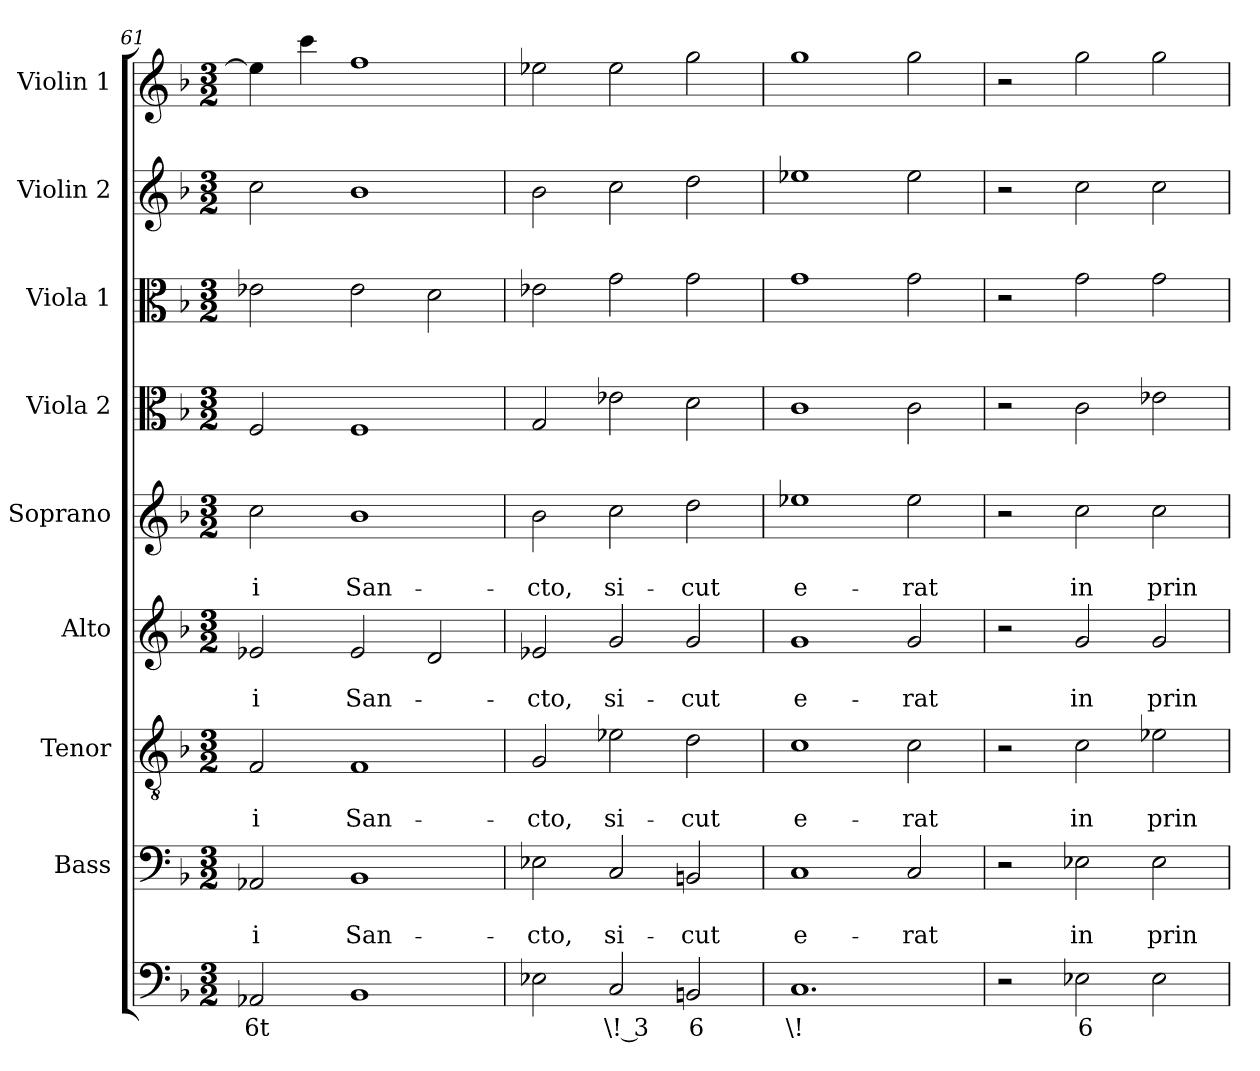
**kern	**text	**kern	**text	**text	**kern	**text	**text	**kern	**text	**text	**kern	**text	**text	**kern	**kern	**kern	**kern
*part9	*part9	*part8	*part8	*part8	*part7	*part7	*part7	*part6	*part6	*part6	*part5	*part5	*part5	*part4	*part3	*part2	*part1
*staff9	*staff9	*staff8	*staff8	*staff8	*staff7	*staff7	*staff7	*staff6	*staff6	*staff6	*staff5	*staff5	*staff5	*staff4	*staff3	*staff2	*staff1
*	*	*I"Bass	*	*	*I"Tenor	*	*	*I"Alto	*	*	*I"Soprano	*	*	*I"Viola 2	*I"Viola 1	*I"Violin 2	*I"Violin 1
*	*	*I'B	*	*	*I'T	*	*	*I'A	*	*	*I'S	*	*	*I'Vla. 2	*I'Vla. 1	*I'Vln. 2	*I'Vln. 1
*clefF4	*	*clefF4	*	*	*clefGv2	*	*	*clefG2	*	*	*clefG2	*	*	*clefC3	*clefC3	*clefG2	*clefG2
*k[b-]	*	*k[b-]	*	*	*k[b-]	*	*	*k[b-]	*	*	*k[b-]	*	*	*k[b-]	*k[b-]	*k[b-]	*k[b-]
*F:	*	*F:	*	*	*F:	*	*	*F:	*	*	*F:	*	*	*F:	*F:	*F:	*F:
*M3/2	*	*M3/2	*	*	*M3/2	*	*	*M3/2	*	*	*M3/2	*	*	*M3/2	*M3/2	*M3/2	*M3/2
=61	=61	=61	=61	=61	=61	=61	=61	=61	=61	=61	=61	=61	=61	=61	=61	=61	=61
!	!LO:LY:b	!	!	!LO:LY:b	!	!	!LO:LY:b	!	!	!LO:LY:b	!	!	!LO:LY:b	!	!	!	!
*^	*	*	*	*	*	*	*	*	*	*	*	*	*	*	*	*	*
2AA-X/	2ryy	6t	2AA-X/	.	-i	2F/	.	-i	2e-X/	.	-i	2cc\	.	-i	2F/	2e-X\	2cc\	4ee-\]
.	.	.	.	.	.	.	.	.	.	.	.	.	.	.	.	.	.	4ccc\
!	!	!	!	!	!LO:LY:b	!	!	!LO:LY:b	!	!	!LO:LY:b	!	!	!LO:LY:b	!	!	!	!
1BB-	2ryy	.	1BB-	.	San-	1F	.	San-	2e-/	.	San-	1b-	.	San-	1F	2e-\	1b-	1ff
.	2ryy	.	.	.	.	.	.	.	2d/	.	.	.	.	.	.	2d\	.	.
=62	=62	=62	=62	=62	=62	=62	=62	=62	=62	=62	=62	=62	=62	=62	=62	=62	=62	=62
!	!	!	!	!	!LO:LY:b	!	!	!LO:LY:b	!	!	!LO:LY:b	!	!	!LO:LY:b	!	!	!	!
*v	*v	*	*	*	*	*	*	*	*	*	*	*	*	*	*	*	*	*
2E-X\	.	2E-X\	.	-cto,	2G/	.	-cto,	2e-X/	.	-cto,	2b-\	.	-cto,	2G/	2e-X\	2b-\	2ee-X\
!	!LO:LY:b	!	!	!LO:LY:b	!	!	!LO:LY:b	!	!	!LO:LY:b	!	!	!LO:LY:b	!	!	!	!
2C/	\! 3	2C/	.	si-	2e-X\	.	si-	2g/	.	si-	2cc\	.	si-	2e-X\	2g\	2cc\	2ee-\
!	!LO:LY:b	!	!	!LO:LY:b	!	!	!LO:LY:b	!	!	!LO:LY:b	!	!	!LO:LY:b	!	!	!	!
2BBn/	6	2BBn/	.	-cut	2d\	.	-cut	2g/	.	-cut	2dd\	.	-cut	2d\	2g\	2dd\	2gg\
=63	=63	=63	=63	=63	=63	=63	=63	=63	=63	=63	=63	=63	=63	=63	=63	=63	=63
!	!LO:LY:b	!	!	!LO:LY:b	!	!	!LO:LY:b	!	!	!LO:LY:b	!	!	!LO:LY:b	!	!	!	!
1.C	\!	1C	.	e-	1c	.	e-	1g	.	e-	1ee-X	.	e-	1c	1g	1ee-X	1gg
!	!	!	!	!LO:LY:b	!	!	!LO:LY:b	!	!	!LO:LY:b	!	!	!LO:LY:b	!	!	!	!
.	.	2C/	.	-rat	2c\	.	-rat	2g/	.	-rat	2ee-\	.	-rat	2c\	2g\	2ee-\	2gg\
!!LO:PB:g=z
=64	=64	=64	=64	=64	=64	=64	=64	=64	=64	=64	=64	=64	=64	=64	=64	=64	=64
2r	.	2r	.	.	2r	.	.	2r	.	.	2r	.	.	2r	2r	2r	2r
!	!LO:LY:b	!	!	!LO:LY:b	!	!	!LO:LY:b	!	!	!LO:LY:b	!	!	!LO:LY:b	!	!	!	!
2E-X\	6	2E-X\	.	in	2c\	.	in	2g/	.	in	2cc\	.	in	2c\	2g\	2cc\	2gg\
!	!	!	!	!LO:LY:b	!	!	!LO:LY:b	!	!	!LO:LY:b	!	!	!LO:LY:b	!	!	!	!
2E-\	.	2E-\	.	prin-	2e-X\	.	prin-	2g/	.	prin-	2cc\	.	prin-	2e-X\	2g\	2cc\	2gg\
=	=	=	=	=	=	=	=	=	=	=	=	=	=	=	=	=	=
*-	*-	*-	*-	*-	*-	*-	*-	*-	*-	*-	*-	*-	*-	*-	*-	*-	*-
